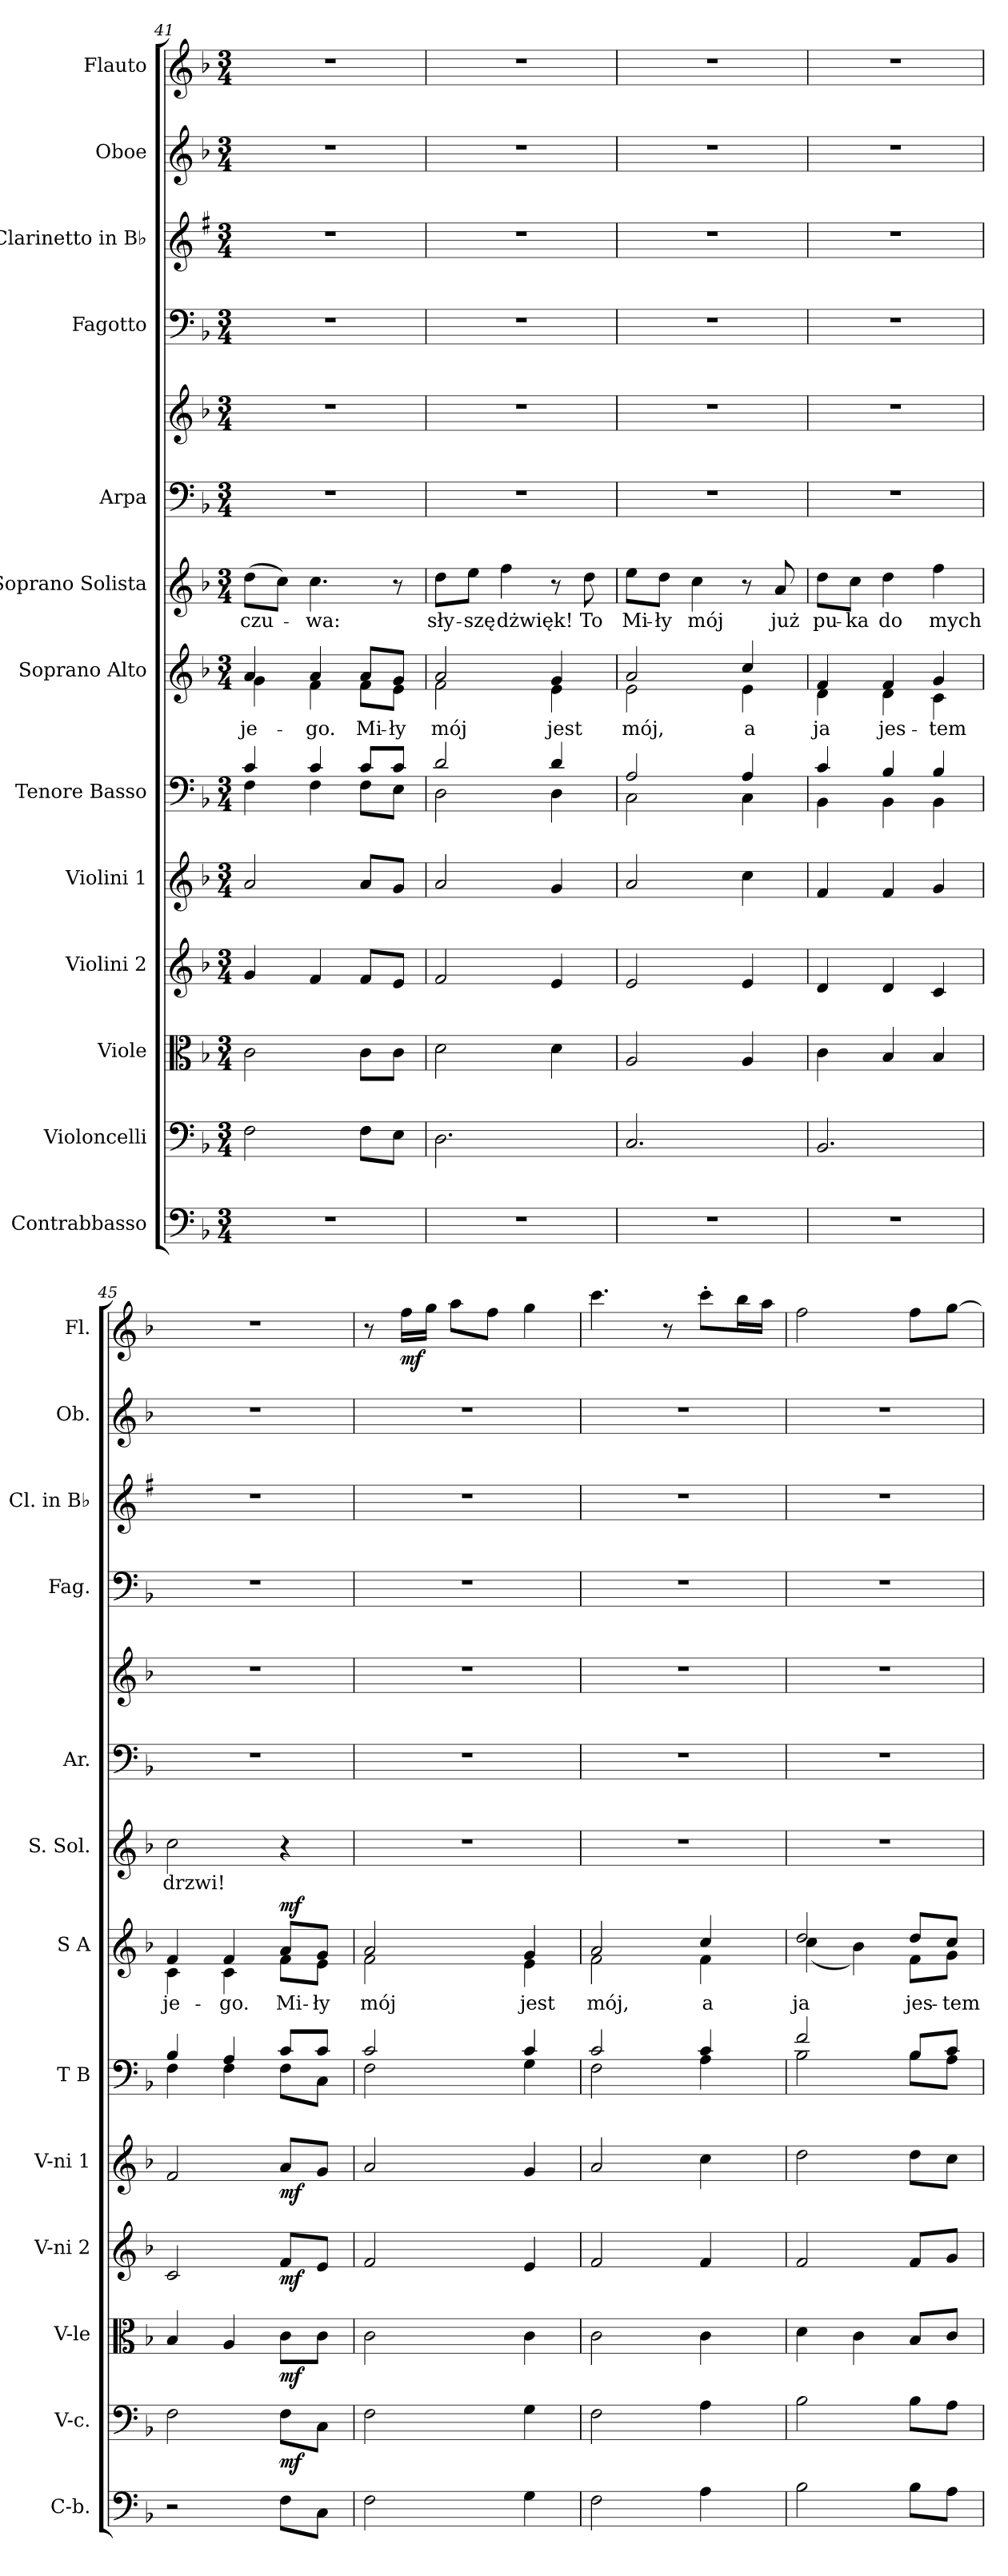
**kern	**kern	**dynam	**kern	**dynam	**kern	**dynam	**kern	**dynam	**kern	**kern	**text	**dynam	**kern	**text	**kern	**kern	**kern	**kern	**kern	**kern	**dynam
*part13	*part12	*part12	*part11	*part11	*part10	*part10	*part9	*part9	*part8	*part7	*part7	*part7	*part6	*part6	*part5	*part5	*part4	*part3	*part2	*part1	*part1
*staff14	*staff13	*staff13	*staff12	*staff12	*staff11	*staff11	*staff10	*staff10	*staff9	*staff8	*staff8	*staff8	*staff7	*staff7	*staff6	*staff5	*staff4	*staff3	*staff2	*staff1	*staff1
*I"Contrabbasso	*I"Violoncelli	*	*I"Viole	*	*I"Violini 2	*	*I"Violini 1	*	*I"Tenore Basso	*I"Soprano Alto	*	*	*I"Soprano Solista	*	*I"Arpa	*	*I"Fagotto	*I"Clarinetto in B♭	*I"Oboe	*I"Flauto	*
*I'C-b.	*I'V-c.	*	*I'V-le	*	*I'V-ni 2	*	*I'V-ni 1	*	*I'T B	*I'S A	*	*	*I'S. Sol.	*	*I'Ar.	*	*I'Fag.	*I'Cl. in B♭	*I'Ob.	*I'Fl.	*
*clefF4	*clefF4	*	*clefC3	*	*clefG2	*	*clefG2	*	*clefF4	*clefG2	*	*	*clefG2	*	*clefF4	*clefG2	*clefF4	*clefG2	*clefG2	*clefG2	*
*	*	*	*	*	*	*	*	*	*	*	*	*	*	*	*	*	*	*ITrd1c2	*	*	*
*k[b-]	*k[b-]	*	*k[b-]	*	*k[b-]	*	*k[b-]	*	*k[b-]	*k[b-]	*	*	*k[b-]	*	*k[b-]	*k[b-]	*k[b-]	*k[b-]	*k[b-]	*k[b-]	*
*M3/4	*M3/4	*	*M3/4	*	*M3/4	*	*M3/4	*	*M3/4	*M3/4	*	*	*M3/4	*	*M3/4	*M3/4	*M3/4	*M3/4	*M3/4	*M3/4	*
=41	=41	=41	=41	=41	=41	=41	=41	=41	=41	=41	=41	=41	=41	=41	=41	=41	=41	=41	=41	=41	=41
*	*	*	*	*	*	*	*	*	*^	*^	*	*	*	*	*	*	*	*	*	*	*
2.r	2F	.	2c	.	4g	.	2a	.	4c	4F	4a	4g	je-	.	(8ddL	czu-	2.r	2.r	2.r	2.r	2.r	2.r	.
.	.	.	.	.	.	.	.	.	.	.	.	.	.	.	8ccJ)	.	.	.	.	.	.	.	.
.	.	.	.	.	4f	.	.	.	4c	4F	4a	4f	-go.	.	4.cc	-wa:	.	.	.	.	.	.	.
.	8FL	.	8cL	.	8fL	.	8aL	.	8cL	8FL	8aL	8fL	Mi-	.	.	.	.	.	.	.	.	.	.
.	8EJ	.	8cJ	.	8eJ	.	8gJ	.	8cJ	8EJ	8gJ	8eJ	-ły	.	8r	.	.	.	.	.	.	.	.
=42	=42	=42	=42	=42	=42	=42	=42	=42	=42	=42	=42	=42	=42	=42	=42	=42	=42	=42	=42	=42	=42	=42	=42
2.r	2.D	.	2d	.	2f	.	2a	.	2d	2D	2a	2f	mój	.	8ddL	sły-	2.r	2.r	2.r	2.r	2.r	2.r	.
.	.	.	.	.	.	.	.	.	.	.	.	.	.	.	8eeJ	-szę	.	.	.	.	.	.	.
.	.	.	.	.	.	.	.	.	.	.	.	.	.	.	4ff	dżwięk!	.	.	.	.	.	.	.
.	.	.	4d	.	4e	.	4g	.	4d	4D	4g	4e	jest	.	8r	.	.	.	.	.	.	.	.
.	.	.	.	.	.	.	.	.	.	.	.	.	.	.	8dd	To	.	.	.	.	.	.	.
=43	=43	=43	=43	=43	=43	=43	=43	=43	=43	=43	=43	=43	=43	=43	=43	=43	=43	=43	=43	=43	=43	=43	=43
2.r	2.C	.	2A	.	2e	.	2a	.	2A	2C	2a	2e	mój,	.	8eeL	Mi-	2.r	2.r	2.r	2.r	2.r	2.r	.
.	.	.	.	.	.	.	.	.	.	.	.	.	.	.	8ddJ	-ły	.	.	.	.	.	.	.
.	.	.	.	.	.	.	.	.	.	.	.	.	.	.	4cc	mój	.	.	.	.	.	.	.
.	.	.	4A	.	4e	.	4cc	.	4A	4C	4cc	4e	a	.	8r	.	.	.	.	.	.	.	.
.	.	.	.	.	.	.	.	.	.	.	.	.	.	.	8a	już	.	.	.	.	.	.	.
=44	=44	=44	=44	=44	=44	=44	=44	=44	=44	=44	=44	=44	=44	=44	=44	=44	=44	=44	=44	=44	=44	=44	=44
2.r	2.BB-	.	4c	.	4d	.	4f	.	4c	4BB-	4f	4d	ja	.	8ddL	pu-	2.r	2.r	2.r	2.r	2.r	2.r	.
.	.	.	.	.	.	.	.	.	.	.	.	.	.	.	8ccJ	-ka	.	.	.	.	.	.	.
.	.	.	4B-	.	4d	.	4f	.	4B-	4BB-	4f	4d	jes-	.	4dd	do	.	.	.	.	.	.	.
.	.	.	4B-	.	4c	.	4g	.	4B-	4BB-	4g	4c	-tem	.	4ff	mych	.	.	.	.	.	.	.
=45	=45	=45	=45	=45	=45	=45	=45	=45	=45	=45	=45	=45	=45	=45	=45	=45	=45	=45	=45	=45	=45	=45	=45
2r	2F	.	4B-	.	2c	.	2f	.	4B-	4F	4f	4c	je-	.	2cc	drzwi!	2.r	2.r	2.r	2.r	2.r	2.r	.
.	.	.	4A	.	.	.	.	.	4A	4F	4f	4c	-go.	.	.	.	.	.	.	.	.	.	.
!	!	!	!	!	!	!	!	!	!	!	!	!	!	!LO:DY:a	!	!	!	!	!	!	!	!	!
8FL	8FL	mf	8cL	mf	8fL	mf	8aL	mf	8cL	8FL	8aL	8fL	Mi-	mf	4r	.	.	.	.	.	.	.	.
8CJ	8CJ	.	8cJ	.	8eJ	.	8gJ	.	8cJ	8CJ	8gJ	8eJ	-ły	.	.	.	.	.	.	.	.	.	.
=46	=46	=46	=46	=46	=46	=46	=46	=46	=46	=46	=46	=46	=46	=46	=46	=46	=46	=46	=46	=46	=46	=46	=46
2F	2F	.	2c	.	2f	.	2a	.	2c	2F	2a	2f	mój	.	2.r	.	2.r	2.r	2.r	2.r	2.r	8r	.
.	.	.	.	.	.	.	.	.	.	.	.	.	.	.	.	.	.	.	.	.	.	16ffLL	mf
.	.	.	.	.	.	.	.	.	.	.	.	.	.	.	.	.	.	.	.	.	.	16ggJJ	.
.	.	.	.	.	.	.	.	.	.	.	.	.	.	.	.	.	.	.	.	.	.	8aaL	.
.	.	.	.	.	.	.	.	.	.	.	.	.	.	.	.	.	.	.	.	.	.	8ffJ	.
4G	4G	.	4c	.	4e	.	4g	.	4c	4G	4g	4e	jest	.	.	.	.	.	.	.	.	4gg	.
=47	=47	=47	=47	=47	=47	=47	=47	=47	=47	=47	=47	=47	=47	=47	=47	=47	=47	=47	=47	=47	=47	=47	=47
2F	2F	.	2c	.	2f	.	2a	.	2c	2F	2a	2f	mój,	.	2.r	.	2.r	2.r	2.r	2.r	2.r	4.ccc	.
.	.	.	.	.	.	.	.	.	.	.	.	.	.	.	.	.	.	.	.	.	.	8r	.
4A	4A	.	4c	.	4f	.	4cc	.	4c	4A	4cc	4f	a	.	.	.	.	.	.	.	.	8ccc'L	.
.	.	.	.	.	.	.	.	.	.	.	.	.	.	.	.	.	.	.	.	.	.	16bb-L	.
.	.	.	.	.	.	.	.	.	.	.	.	.	.	.	.	.	.	.	.	.	.	16aaJJ	.
=48	=48	=48	=48	=48	=48	=48	=48	=48	=48	=48	=48	=48	=48	=48	=48	=48	=48	=48	=48	=48	=48	=48	=48
2B-	2B-	.	4d	.	2f	.	2dd	.	2f	2B-	2dd	(4cc	ja	.	2.r	.	2.r	2.r	2.r	2.r	2.r	2ff	.
.	.	.	4c	.	.	.	.	.	.	.	.	4b-)	.	.	.	.	.	.	.	.	.	.	.
8B-L	8B-L	.	8B-L	.	8fL	.	8ddL	.	8B-L	8B-L	8ddL	8fL	jes-	.	.	.	.	.	.	.	.	8ffL	.
8AJ	8AJ	.	8cJ	.	8gJ	.	8ccJ	.	8cJ	8AJ	8ccJ	8gJ	-tem	.	.	.	.	.	.	.	.	[8ggJ	.
*	*	*	*	*	*	*	*	*	*v	*v	*	*	*	*	*	*	*	*	*	*	*	*	*
*	*	*	*	*	*	*	*	*	*	*v	*v	*	*	*	*	*	*	*	*	*	*	*
=	=	=	=	=	=	=	=	=	=	=	=	=	=	=	=	=	=	=	=	=	=
*-	*-	*-	*-	*-	*-	*-	*-	*-	*-	*-	*-	*-	*-	*-	*-	*-	*-	*-	*-	*-	*-
